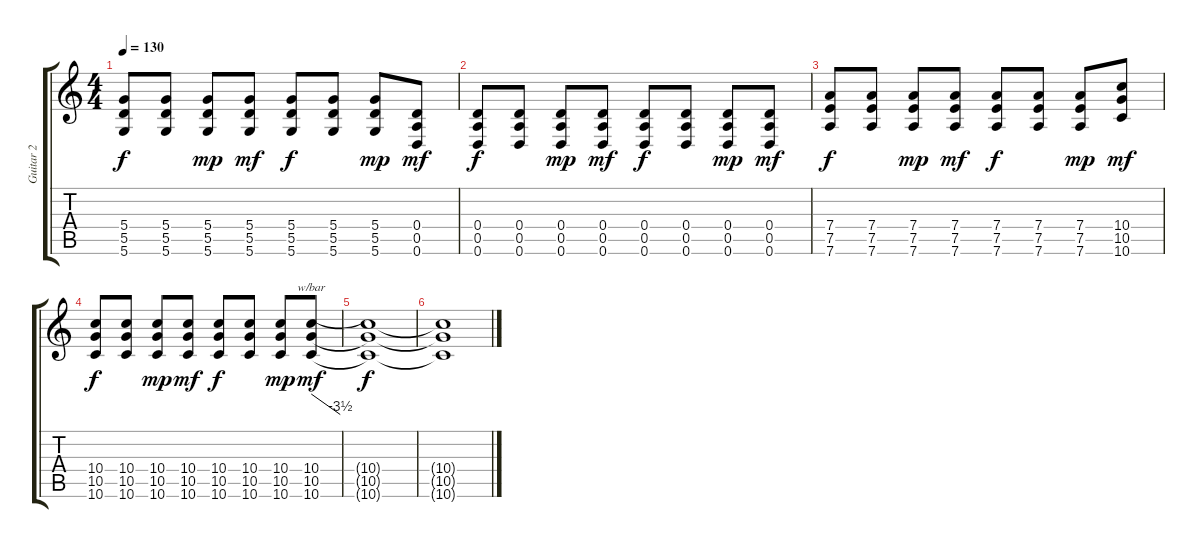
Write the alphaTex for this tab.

\track ("Guitar 2" "Guitar 2") {instrument distortionguitar}
\staff {score tabs}
\tuning (E4 B3 G3 D3 A2 D2) {hide}
\ts (4 4)
\tempo 130
\clef g2
\ks c
(5.4 5.5 5.6).8{dy f} (5.4 5.5 5.6).8 (5.4 5.5 5.6).8{dy mp} (5.4 5.5 5.6).8{dy mf} (5.4 5.5 5.6).8{dy f} (5.4 5.5 5.6).8 (5.4 5.5 5.6).8{dy mp} (0.4 0.5 0.6).8{dy mf} |
(0.4 0.5 0.6).8{dy f} (0.4 0.5 0.6).8 (0.4 0.5 0.6).8{dy mp} (0.4 0.5 0.6).8{dy mf} (0.4 0.5 0.6).8{dy f} (0.4 0.5 0.6).8 (0.4 0.5 0.6).8{dy mp} (0.4 0.5 0.6).8{dy mf} |
(7.4 7.5 7.6).8{dy f} (7.4 7.5 7.6).8 (7.4 7.5 7.6).8{dy mp} (7.4 7.5 7.6).8{dy mf} (7.4 7.5 7.6).8{dy f} (7.4 7.5 7.6).8 (7.4 7.5 7.6).8{dy mp} (10.4 10.5 10.6).8{dy mf} |
(10.4 10.5 10.6).8{dy f} (10.4 10.5 10.6).8 (10.4 10.5 10.6).8{dy mp} (10.4 10.5 10.6).8{dy mf} (10.4 10.5 10.6).8{dy f} (10.4 10.5 10.6).8 (10.4 10.5 10.6).8{dy mp} (10.4 10.5 10.6).8{tbe (dive default 0 0 60 -14) dy mf} |
(10.4{t} 10.5{t} 10.6{t}).1{dy f} |
(10.4{t} 10.5{t} 10.6{t}).1
